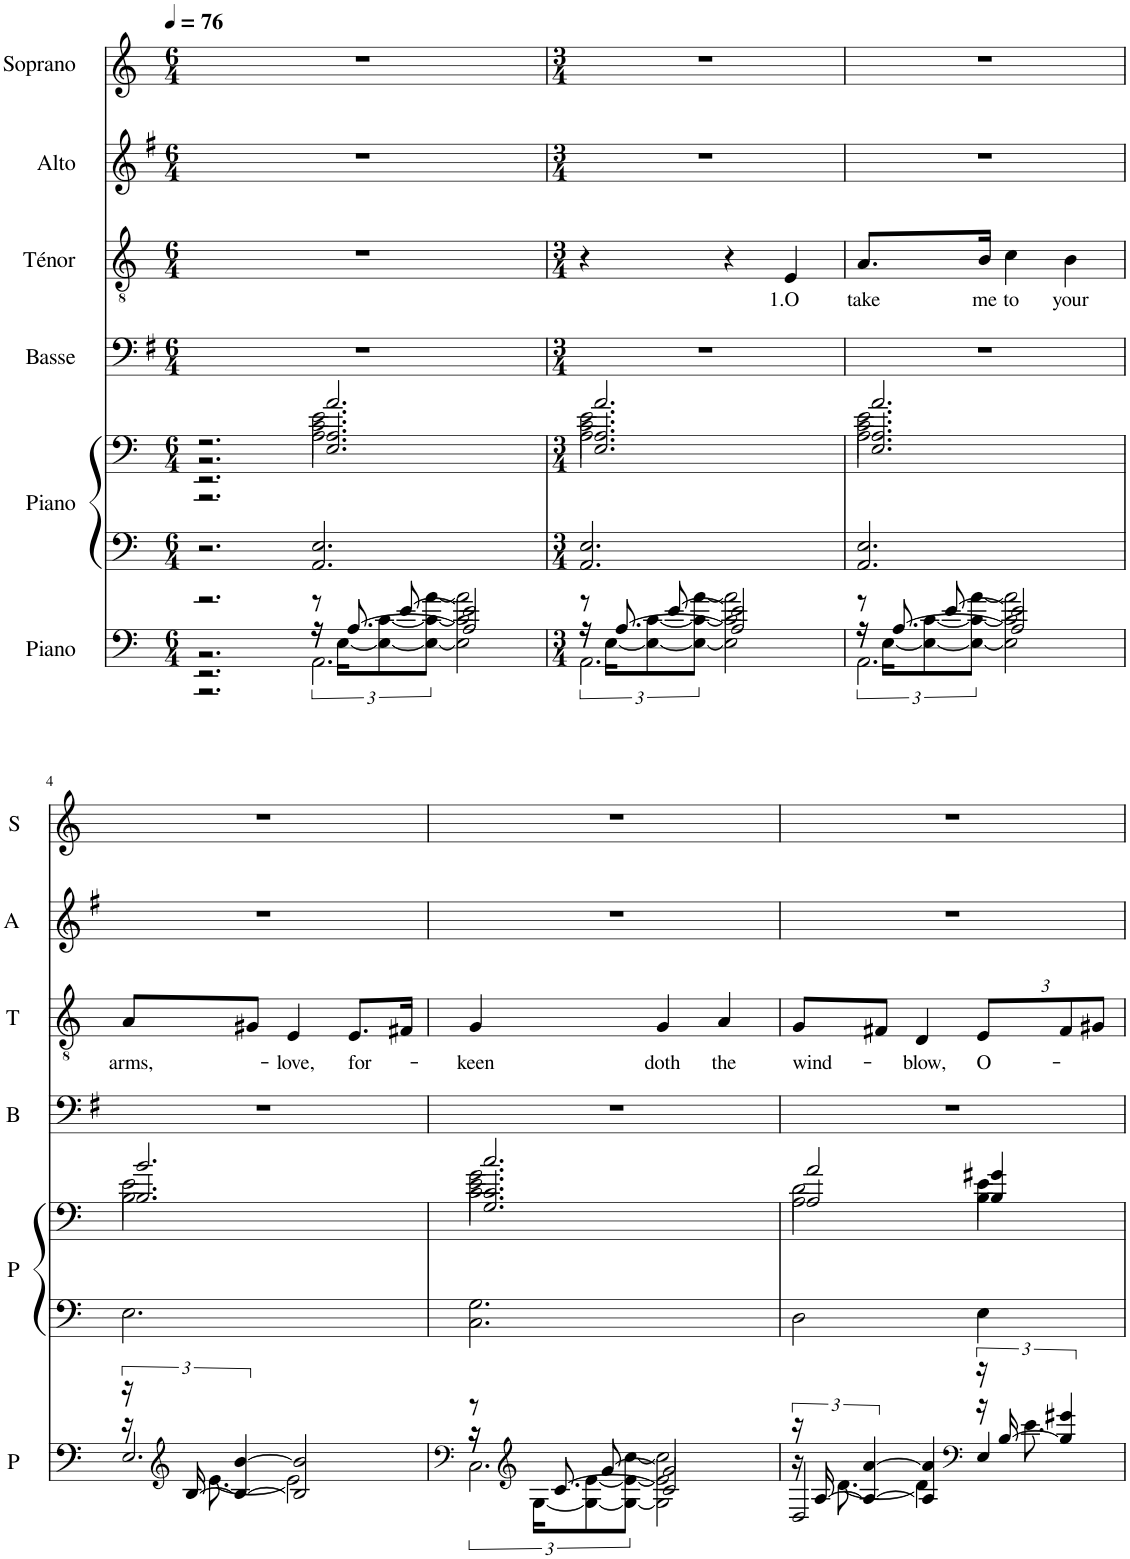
**kern	**kern	**kern	**kern	**kern	**text	**kern	**kern
*part6	*part5	*part5	*part4	*part3	*part3	*part2	*part1
*staff7	*staff6	*staff5	*staff4	*staff3	*staff3	*staff2	*staff1
*I"Piano	*I"Piano	*	*I"Basse	*I"Ténor	*	*I"Alto	*I"Soprano
*I'P	*I'P	*	*I'B	*I'T	*	*I'A	*I'S
*clefF4	*clefF4	*clefF4	*clefF4	*clefGv2	*	*clefG2	*clefG2
*k[]	*k[]	*k[]	*k[f#]	*k[]	*	*k[f#]	*k[]
*M6/4	*M6/4	*M6/4	*M6/4	*M6/4	*	*M6/4	*M6/4
*MM76	*MM76	*MM76	*MM76	*MM76	*	*MM76	*MM76
=1	=1	=1	=1	=1	=1	=1	=1
*^	*	*^	*	*	*	*	*
*	*^	*	*	*^	*	*	*	*	*
*	*	*^	*	*	*	*^	*	*	*	*	*
2.r	2.r	2.r	2.r	2.r	2.r	2.r	2.r	2.r	1.r	1.r	.	1.r	1.r
8r	24r	16r	2.AA\	2.AA/ 2.E/	2.E/ 2.A/	2.A\	2.a/	2.c\ 2.e\	.	.	.	.	.
.	[24E\KL	.	.	.	.	.	.	.	.	.	.	.	.
.	.	[8.A/	.	.	.	.	.	.	.	.	.	.	.
.	12E\_ [12c\	.	.	.	.	.	.	.	.	.	.	.	.
[8e/	.	.	.	.	.	.	.	.	.	.	.	.	.
.	12E\_ 12c\_ [12a\J	.	.	.	.	.	.	.	.	.	.	.	.
2e/]	2E\] 2c\] 2a\]	2A/]	.	.	.	.	.	.	.	.	.	.	.
=2	=2	=2	=2	=2	=2	=2	=2	=2	=2	=2	=2	=2	=2
*M3/4	*	*	*	*M3/4	*M3/4	*	*	*	*M3/4	*M3/4	*	*M3/4	*M3/4
8r	24r	16r	2.AA\	2.AA/ 2.E/	2.E/ 2.A/	2.A\	2.a/	2.c\ 2.e\	2.r	4r	.	2.r	2.r
.	[24E\KL	.	.	.	.	.	.	.	.	.	.	.	.
.	.	[8.A/	.	.	.	.	.	.	.	.	.	.	.
.	12E\_ [12c\	.	.	.	.	.	.	.	.	.	.	.	.
[8e/	.	.	.	.	.	.	.	.	.	.	.	.	.
.	12E\_ 12c\_ [12a\J	.	.	.	.	.	.	.	.	.	.	.	.
2e/]	2E\] 2c\] 2a\]	2A/]	.	.	.	.	.	.	.	4r	.	.	.
!	!	!	!	!	!	!	!	!	!	!	!LO:LY:b	!	!
.	.	.	.	.	.	.	.	.	.	4E/	1.O	.	.
=3	=3	=3	=3	=3	=3	=3	=3	=3	=3	=3	=3	=3	=3
!	!	!	!	!	!	!	!	!	!	!	!LO:LY:b	!	!
8r	24r	16r	2.AA\	2.AA/ 2.E/	2.E/ 2.A/	2.A\	2.a/	2.c\ 2.e\	2.r	8.A/L	take	2.r	2.r
.	[24E\KL	.	.	.	.	.	.	.	.	.	.	.	.
.	.	[8.A/	.	.	.	.	.	.	.	.	.	.	.
.	12E\_ [12c\	.	.	.	.	.	.	.	.	.	.	.	.
[8e/	.	.	.	.	.	.	.	.	.	.	.	.	.
.	12E\_ 12c\_ [12a\J	.	.	.	.	.	.	.	.	.	.	.	.
!	!	!	!	!	!	!	!	!	!	!	!LO:LY:b	!	!
.	.	.	.	.	.	.	.	.	.	16B/Jk	me	.	.
!	!	!	!	!	!	!	!	!	!	!	!LO:LY:b	!	!
2e/]	2E\] 2c\] 2a\]	2A/]	.	.	.	.	.	.	.	4c\	to	.	.
!	!	!	!	!	!	!	!	!	!	!	!LO:LY:b	!	!
.	.	.	.	.	.	.	.	.	.	4B\	your	.	.
*	*	*v	*v	*	*	*	*	*	*	*	*	*	*
!!LO:LB:g=z
=4	=4	=4	=4	=4	=4	=4	=4	=4	=4	=4	=4	=4
!	!	!	!	!	!	!	!	!	!	!LO:LY:b	!	!
24r	16r	2.E/	2.E\	2.B/	2.B\	2.b/	2.e\	2.r	8A/L	arms,	2.r	2.r
*clefG2	*	*	*	*	*	*	*	*	*	*	*	*
[24B/	.	.	.	.	.	.	.	.	.	.	.	.
.	[8.e\	.	.	.	.	.	.	.	.	.	.	.
6B/_ [6b/	.	.	.	.	.	.	.	.	.	.	.	.
.	.	.	.	.	.	.	.	.	8G#X/J	.	.	.
!	!	!	!	!	!	!	!	!	!	!LO:LY:b	!	!
2B/] 2b/]	2e\]	.	.	.	.	.	.	.	4E/	-love,	.	.
!	!	!	!	!	!	!	!	!	!	!LO:LY:b	!	!
.	.	.	.	.	.	.	.	.	8.E/L	for-	.	.
.	.	.	.	.	.	.	.	.	16F#X/Jk	.	.	.
*v	*v	*v	*	*	*	*	*	*	*	*	*	*
=5	=5	=5	=5	=5	=5	=5	=5	=5	=5	=5
*clefF4	*	*	*	*	*	*	*	*	*	*
*^	*	*	*	*	*	*	*	*	*	*
*	*^	*	*	*	*	*	*	*	*	*	*
*	*	*^	*	*	*	*	*	*	*	*	*	*
!	!	!	!	!	!	!	!	!	!	!	!LO:LY:b	!	!
8r	24r	16r	2.C\	2.C\ 2.G\	2.G/ 2.c/	2.c\	2.cc/	2.e\ 2.g\	2.r	4G/	-keen	2.r	2.r
*clefG2	*	*	*	*	*	*	*	*	*	*	*	*	*
.	[24G\KL	.	.	.	.	.	.	.	.	.	.	.	.
.	.	[8.c/	.	.	.	.	.	.	.	.	.	.	.
.	12G\_ [12e\	.	.	.	.	.	.	.	.	.	.	.	.
[8g/	.	.	.	.	.	.	.	.	.	.	.	.	.
.	12G\_ 12e\_ [12cc\J	.	.	.	.	.	.	.	.	.	.	.	.
!	!	!	!	!	!	!	!	!	!	!	!LO:LY:b	!	!
2g/]	2G\] 2e\] 2cc\]	2c/]	.	.	.	.	.	.	.	4G/	doth	.	.
!	!	!	!	!	!	!	!	!	!	!	!LO:LY:b	!	!
.	.	.	.	.	.	.	.	.	.	4A/	the	.	.
*	*	*v	*v	*	*	*	*	*	*	*	*	*	*
=6	=6	=6	=6	=6	=6	=6	=6	=6	=6	=6	=6	=6
!	!	!	!	!	!	!	!	!	!	!LO:LY:b	!	!
24r	16r	2D/	2D\	2A/	2A\	2a/	2d\	2.r	8G/L	wind-	2.r	2.r
[24A/	.	.	.	.	.	.	.	.	.	.	.	.
.	[8.d\	.	.	.	.	.	.	.	.	.	.	.
6A/_ [6a/	.	.	.	.	.	.	.	.	.	.	.	.
.	.	.	.	.	.	.	.	.	8F#X/J	.	.	.
!	!	!	!	!	!	!	!	!	!	!LO:LY:b	!	!
4A/] 4a/]	4d\]	.	.	.	.	.	.	.	4D/	-blow,	.	.
*clefF4	*	*	*	*	*	*	*	*	*	*	*	*
*	*	*	*	*	*	*	*	*	*Xbrackettup	*	*	*
!	!	!	!	!	!	!	!	!	!	!LO:LY:b	!	!
24r	16r	4E/	4E\	4B/	4B\	4g#X/	4e\	.	12E/L	O-	.	.
[24B/	.	.	.	.	.	.	.	.	.	.	.	.
.	8.e\	.	.	.	.	.	.	.	.	.	.	.
6B/] 6g#X/	.	.	.	.	.	.	.	.	12F#/	.	.	.
.	.	.	.	.	.	.	.	.	12G#X/J	.	.	.
*v	*v	*v	*	*v	*v	*v	*v	*	*	*	*	*
=	=	=	=	=	=	=	=
*-	*-	*-	*-	*-	*-	*-	*-
